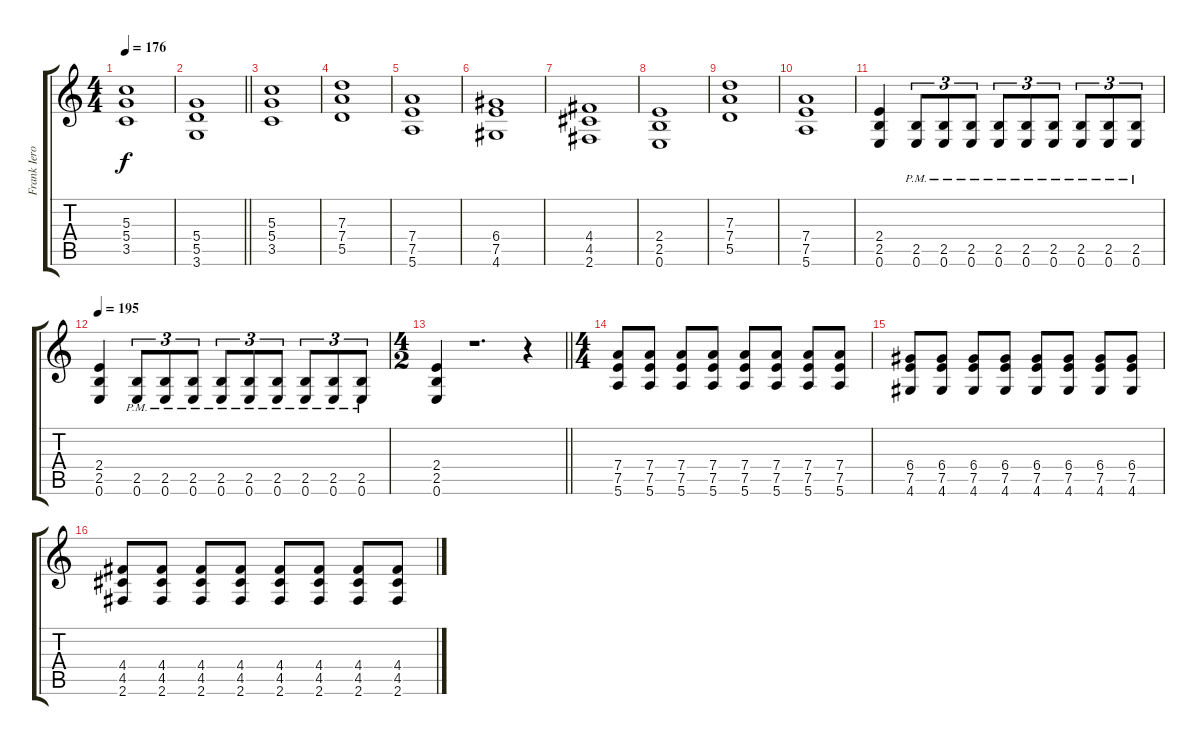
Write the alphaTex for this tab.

\track ("Frank Iero [Rhythm Guitar]" "Frank Iero") {instrument overdrivenguitar}
\staff {score tabs}
\tuning (E4 B3 G3 D3 A2 E2) {hide}
\ts (4 4)
\tempo 176
\clef g2
\ks c
(5.3 5.4 3.5).1{dy f} |
\barLineRight lightlight
(5.4 5.5 3.6).1 |
(5.3 5.4 3.5).1 |
(7.3 7.4 5.5).1 |
(7.4 7.5 5.6).1 |
(6.4 7.5 4.6).1 |
(4.4 4.5 2.6).1 |
(2.4 2.5 0.6).1 |
(7.3 7.4 5.5).1 |
(7.4 7.5 5.6).1 |
(2.4 2.5 0.6).4 (2.5{pm} 0.6).8{tu (3 2)} (2.5{pm} 0.6).8{tu (3 2)} (2.5{pm} 0.6).8{tu (3 2)} (2.5{pm} 0.6).8{tu (3 2)} (2.5{pm} 0.6).8{tu (3 2)} (2.5{pm} 0.6).8{tu (3 2)} (2.5{pm} 0.6).8{tu (3 2)} (2.5{pm} 0.6).8{tu (3 2)} (2.5{pm} 0.6).8{tu (3 2)} |
\tempo 195
(2.4 2.5 0.6).4 (2.5{pm} 0.6).8{tu (3 2)} (2.5{pm} 0.6).8{tu (3 2)} (2.5{pm} 0.6).8{tu (3 2)} (2.5{pm} 0.6).8{tu (3 2)} (2.5{pm} 0.6).8{tu (3 2)} (2.5{pm} 0.6).8{tu (3 2)} (2.5{pm} 0.6).8{tu (3 2)} (2.5{pm} 0.6).8{tu (3 2)} (2.5{pm} 0.6).8{tu (3 2)} |
\ts (4 2)
\barLineRight lightlight
(2.4 2.5 0.6).4 r.1{d} r.4 |
\ts (4 4)
(7.4 7.5 5.6).8 (7.4 7.5 5.6).8 (7.4 7.5 5.6).8 (7.4 7.5 5.6).8 (7.4 7.5 5.6).8 (7.4 7.5 5.6).8 (7.4 7.5 5.6).8 (7.4 7.5 5.6).8 |
(6.4 7.5 4.6).8 (6.4 7.5 4.6).8 (6.4 7.5 4.6).8 (6.4 7.5 4.6).8 (6.4 7.5 4.6).8 (6.4 7.5 4.6).8 (6.4 7.5 4.6).8 (6.4 7.5 4.6).8 |
(4.4 4.5 2.6).8 (4.4 4.5 2.6).8 (4.4 4.5 2.6).8 (4.4 4.5 2.6).8 (4.4 4.5 2.6).8 (4.4 4.5 2.6).8 (4.4 4.5 2.6).8 (4.4 4.5 2.6).8
